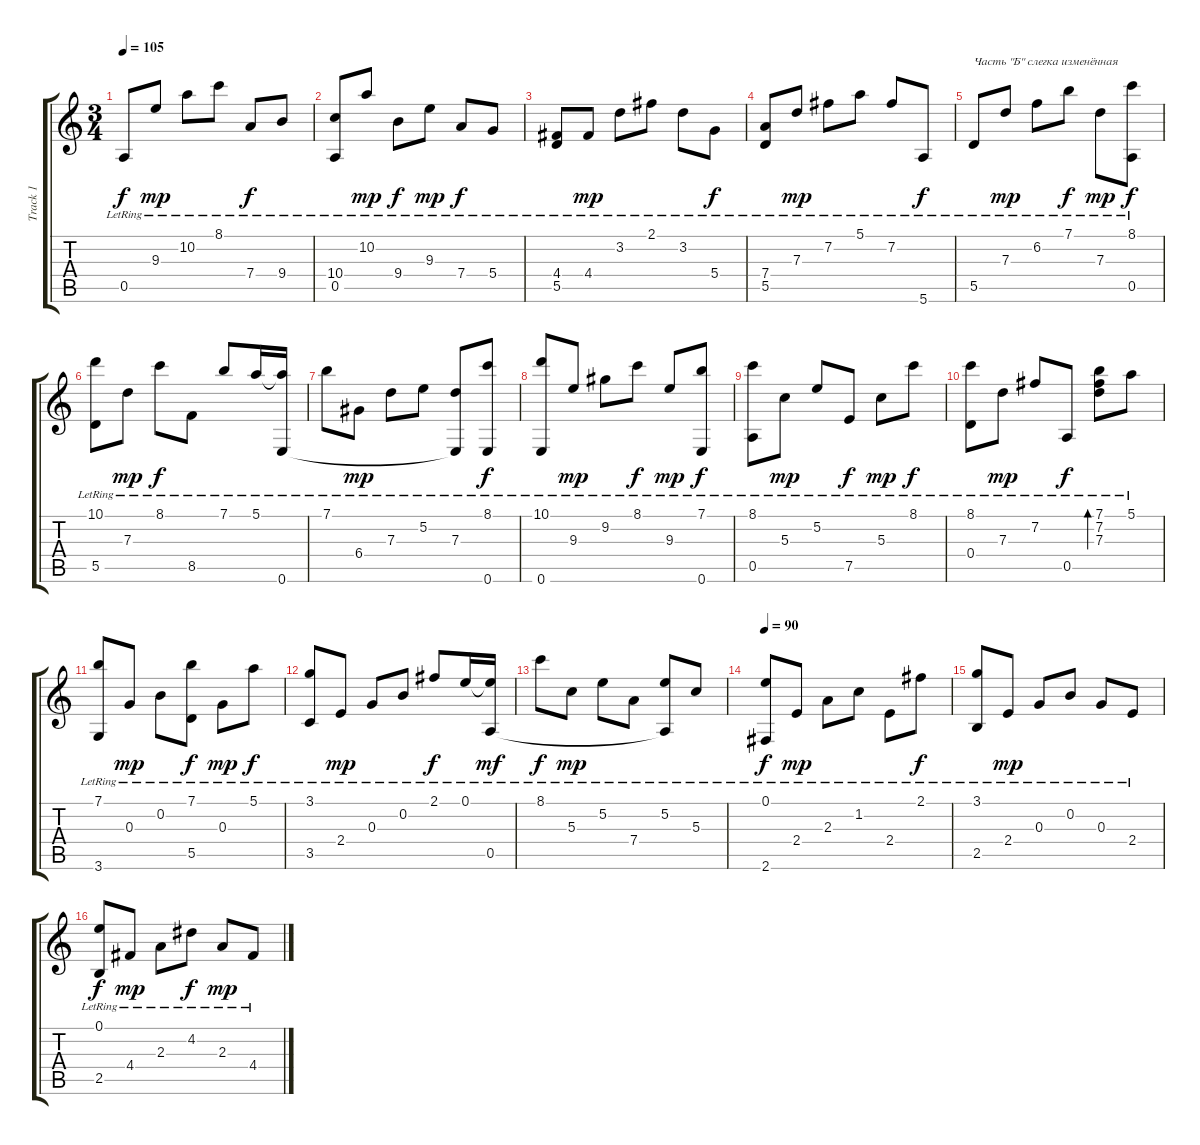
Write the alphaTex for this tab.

\track ("Track 1" "Track 1") {instrument acousticguitarsteel}
\staff {score tabs}
\tuning (E4 B3 G3 D3 A2 E2) {hide}
\ts (3 4)
\tempo 105
\clef g2
\ks c
0.5{lr}.8{dy f} 9.3{lr}.8{dy mp} 10.2{lr}.8 8.1{lr}.8 7.4{lr}.8{dy f} 9.4{lr}.8 |
(10.4{lr} 0.5{lr}).8 10.2{lr}.8{dy mp} 9.4{lr}.8{dy f} 9.3{lr}.8{dy mp} 7.4{lr}.8{dy f} 5.4{lr}.8 |
(4.4{lr} 5.5{lr}).8 4.4{lr}.8{dy mp} 3.2{lr}.8 2.1{lr}.8 3.2{lr}.8 5.4{lr}.8{dy f} |
(7.4{lr} 5.5{lr}).8 7.3{lr}.8{dy mp} 7.2{lr}.8 5.1{lr}.8 7.2{lr}.8 5.6{lr}.8{dy f} |
5.5{lr}.8{txt "Часть \"Б\" слегка изменённая"} 7.3{lr}.8{dy mp} 6.2{lr}.8 7.1{lr}.8{dy f} 7.3{lr}.8{dy mp} (8.1{lr} 0.5{lr}).8{dy f} |
(10.1{lr} 5.5{lr}).8 7.3{lr}.8{dy mp} 8.1{lr}.8{dy f} 8.5{lr}.8 7.1{lr}.8 5.1{lr}.16 (5.1{t} 0.6{lr}).16 |
7.1{lr}.8 6.4{lr}.8{dy mp} 7.3{lr}.8 5.2{lr}.8 (7.3{lr} 0.6{t}).8 (8.1{lr} 0.6{lr}).8{dy f} |
(10.1{lr} 0.6{lr}).8 9.3{lr}.8{dy mp} 9.2{lr}.8 8.1{lr}.8{dy f} 9.3{lr}.8{dy mp} (7.1{lr} 0.6{lr}).8{dy f} |
(8.1{lr} 0.5{lr}).8 5.3{lr}.8{dy mp} 5.2{lr}.8 7.5{lr}.8{dy f} 5.3{lr}.8{dy mp} 8.1{lr}.8{dy f} |
(8.1{lr} 0.4{lr}).8 7.3{lr}.8{dy mp} 7.2{lr}.8 0.5{lr}.8{dy f} (7.1{lr} 7.2{lr} 7.3{lr}).8{bd 480} 5.1{lr}.8 |
(7.1{lr} 3.6{lr}).8 0.3{lr}.8{dy mp} 0.2{lr}.8 (7.1{lr} 5.5{lr}).8{dy f} 0.3{lr}.8{dy mp} 5.1{lr}.8{dy f} |
(3.1{lr} 3.5{lr}).8 2.4{lr}.8{dy mp} 0.3{lr}.8 0.2{lr}.8 2.1{lr}.8{dy f} 0.1{lr}.16 (0.1{t} 0.5{lr}).16{dy mf} |
8.1{lr}.8{dy f} 5.3{lr}.8{dy mp} 5.2{lr}.8 7.4{lr}.8 (5.2{lr} 0.5{t}).8 5.3{lr}.8 |
\tempo 90
(0.1{lr} 2.6{lr}).8{dy f} 2.4{lr}.8{dy mp} 2.3{lr}.8 1.2{lr}.8 2.4{lr}.8 2.1{lr}.8{dy f} |
(3.1{lr} 2.5{lr}).8 2.4{lr}.8{dy mp} 0.3{lr}.8 0.2{lr}.8 0.3{lr}.8 2.4{lr}.8 |
(0.1{lr} 2.5{lr}).8{dy f} 4.4{lr}.8{dy mp} 2.3{lr}.8 4.2{lr}.8{dy f} 2.3{lr}.8{dy mp} 4.4{lr}.8
